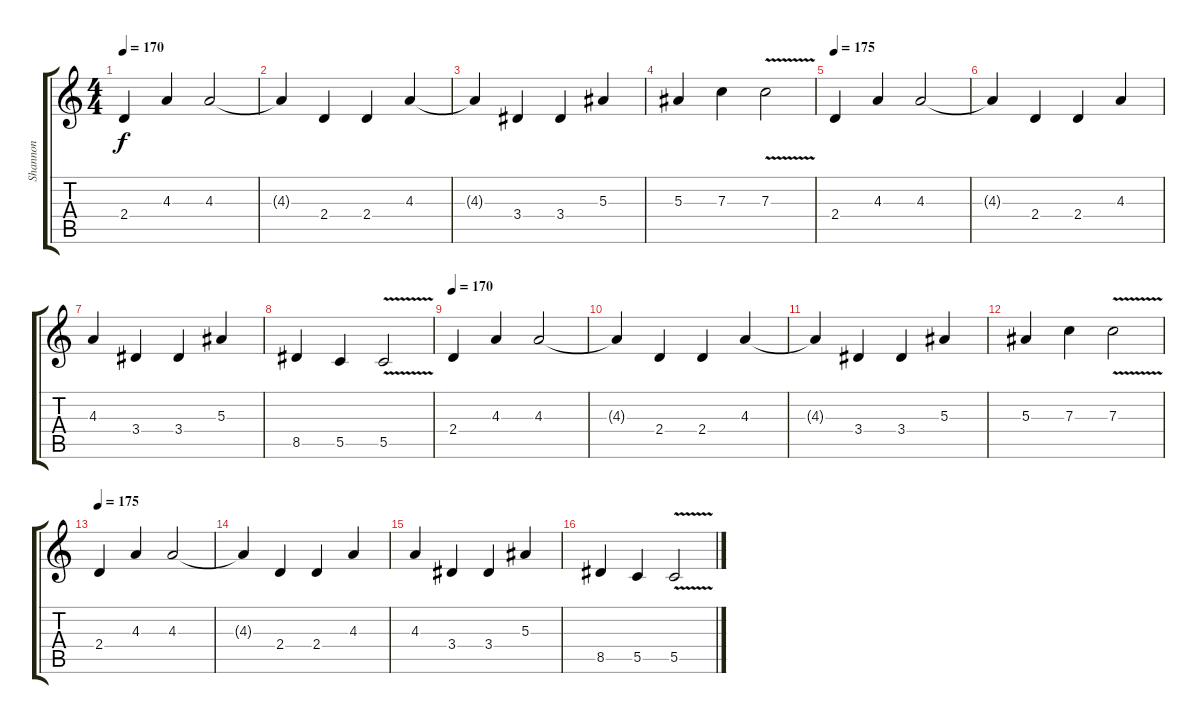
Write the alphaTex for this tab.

\track ("Shannon" "Shannon") {instrument distortionguitar}
\staff {score tabs}
\tuning (D4 A3 F3 C3 G2 D2) {hide}
\ts (4 4)
\tempo 170
\clef g2
\ks c
2.4.4{dy f} 4.3.4 4.3.2 |
4.3{t}.4 2.4.4 2.4.4 4.3.4 |
4.3{t}.4 3.4.4 3.4.4 5.3.4 |
5.3.4 7.3.4 7.3{v}.2 |
\tempo 175
2.4.4 4.3.4 4.3.2 |
4.3{t}.4 2.4.4 2.4.4 4.3.4 |
4.3.4 3.4.4 3.4.4 5.3.4 |
8.5.4 5.5.4 5.5{v}.2 |
\tempo 170
2.4.4 4.3.4 4.3.2 |
4.3{t}.4 2.4.4 2.4.4 4.3.4 |
4.3{t}.4 3.4.4 3.4.4 5.3.4 |
5.3.4 7.3.4 7.3{v}.2 |
\tempo 175
2.4.4 4.3.4 4.3.2 |
4.3{t}.4 2.4.4 2.4.4 4.3.4 |
4.3.4 3.4.4 3.4.4 5.3.4 |
8.5.4 5.5.4 5.5{v}.2
